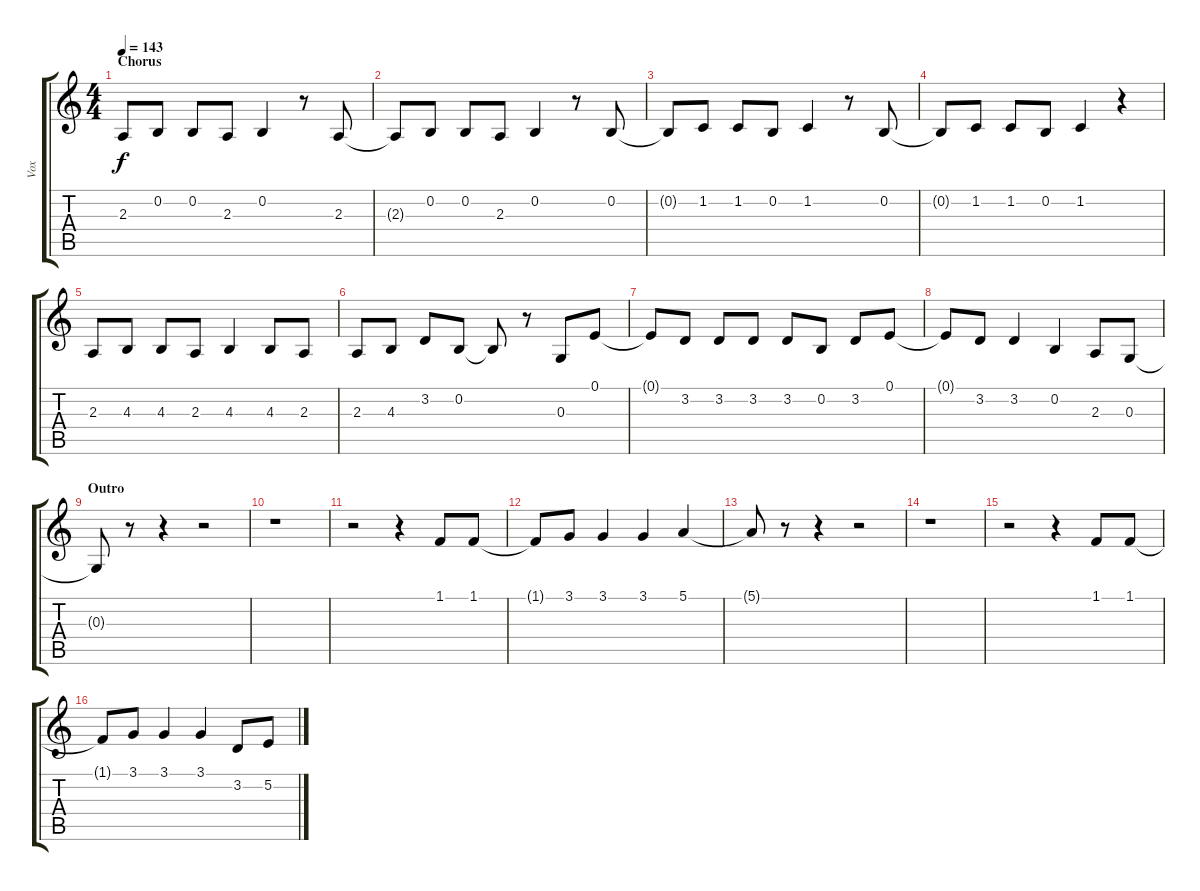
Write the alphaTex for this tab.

\track ("Vox" "Vox") {instrument bassoon}
\staff {score tabs}
\tuning (E4 B3 G3 D3 A2 E2) {hide}
\ts (4 4)
\section ("" "Chorus")
\tempo 143
\clef g2
\ks c
2.3.8{dy f} 0.2.8 0.2.8 2.3.8 0.2.4 r.8 2.3.8 |
2.3{t}.8 0.2.8 0.2.8 2.3.8 0.2.4 r.8 0.2.8 |
0.2{t}.8 1.2.8 1.2.8 0.2.8 1.2.4 r.8 0.2.8 |
0.2{t}.8 1.2.8 1.2.8 0.2.8 1.2.4 r.4 |
2.3.8 4.3.8 4.3.8 2.3.8 4.3.4 4.3.8 2.3.8 |
2.3.8 4.3.8 3.2.8 0.2.8 0.2{t}.8 r.8 0.3.8 0.1.8 |
0.1{t}.8 3.2.8 3.2.8 3.2.8 3.2.8 0.2.8 3.2.8 0.1.8 |
0.1{t}.8 3.2.8 3.2.4 0.2.4 2.3.8 0.3.8 |
\section ("" "Outro")
0.3{t}.8 r.8 r.4 r.2 |
r.1 |
r.2 r.4 1.1.8 1.1.8 |
1.1{t}.8 3.1.8 3.1.4 3.1.4 5.1.4 |
5.1{t}.8 r.8 r.4 r.2 |
r.1 |
r.2 r.4 1.1.8 1.1.8 |
1.1{t}.8 3.1.8 3.1.4 3.1.4 3.2.8 5.2.8
